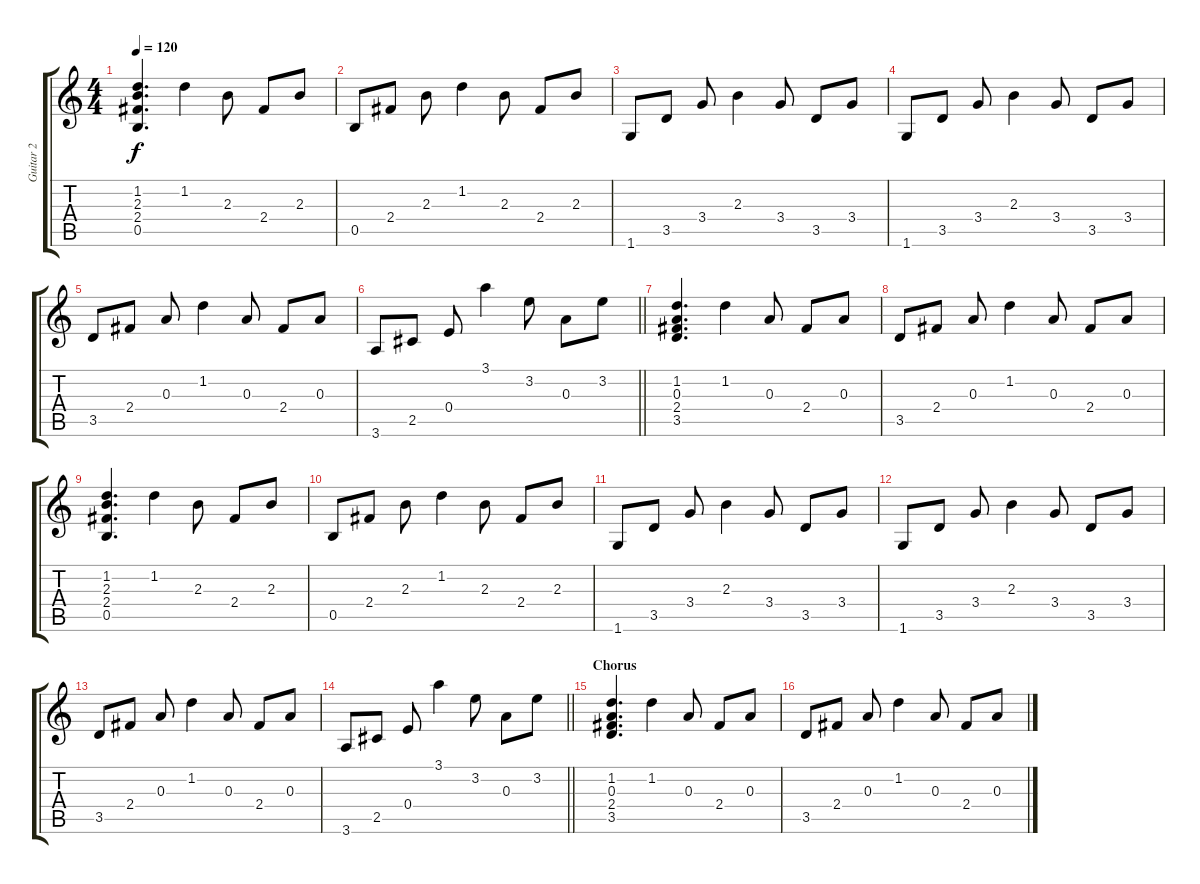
\track ("Guitar 2" "Guitar 2") {instrument acousticguitarsteel}
\staff {score tabs}
\tuning (Gb4 Db4 A3 E3 B2 Gb2) {hide}
\ts (4 4)
\tempo 120
\clef g2
\ks c
(1.2 2.3 2.4 0.5).4{d dy f} 1.2.4 2.3.8 2.4.8 2.3.8 |
0.5.8 2.4.8 2.3.8 1.2.4 2.3.8 2.4.8 2.3.8 |
1.6.8 3.5.8 3.4.8 2.3.4 3.4.8 3.5.8 3.4.8 |
1.6.8 3.5.8 3.4.8 2.3.4 3.4.8 3.5.8 3.4.8 |
3.5.8 2.4.8 0.3.8 1.2.4 0.3.8 2.4.8 0.3.8 |
\barLineRight lightlight
3.6.8 2.5.8 0.4.8 3.1.4 3.2.8 0.3.8 3.2.8 |
(1.2 0.3 2.4 3.5).4{d} 1.2.4 0.3.8 2.4.8 0.3.8 |
3.5.8 2.4.8 0.3.8 1.2.4 0.3.8 2.4.8 0.3.8 |
(1.2 2.3 2.4 0.5).4{d} 1.2.4 2.3.8 2.4.8 2.3.8 |
0.5.8 2.4.8 2.3.8 1.2.4 2.3.8 2.4.8 2.3.8 |
1.6.8 3.5.8 3.4.8 2.3.4 3.4.8 3.5.8 3.4.8 |
1.6.8 3.5.8 3.4.8 2.3.4 3.4.8 3.5.8 3.4.8 |
3.5.8 2.4.8 0.3.8 1.2.4 0.3.8 2.4.8 0.3.8 |
\barLineRight lightlight
3.6.8 2.5.8 0.4.8 3.1.4 3.2.8 0.3.8 3.2.8 |
\section ("" "Chorus")
(1.2 0.3 2.4 3.5).4{d} 1.2.4 0.3.8 2.4.8 0.3.8 |
3.5.8 2.4.8 0.3.8 1.2.4 0.3.8 2.4.8 0.3.8
